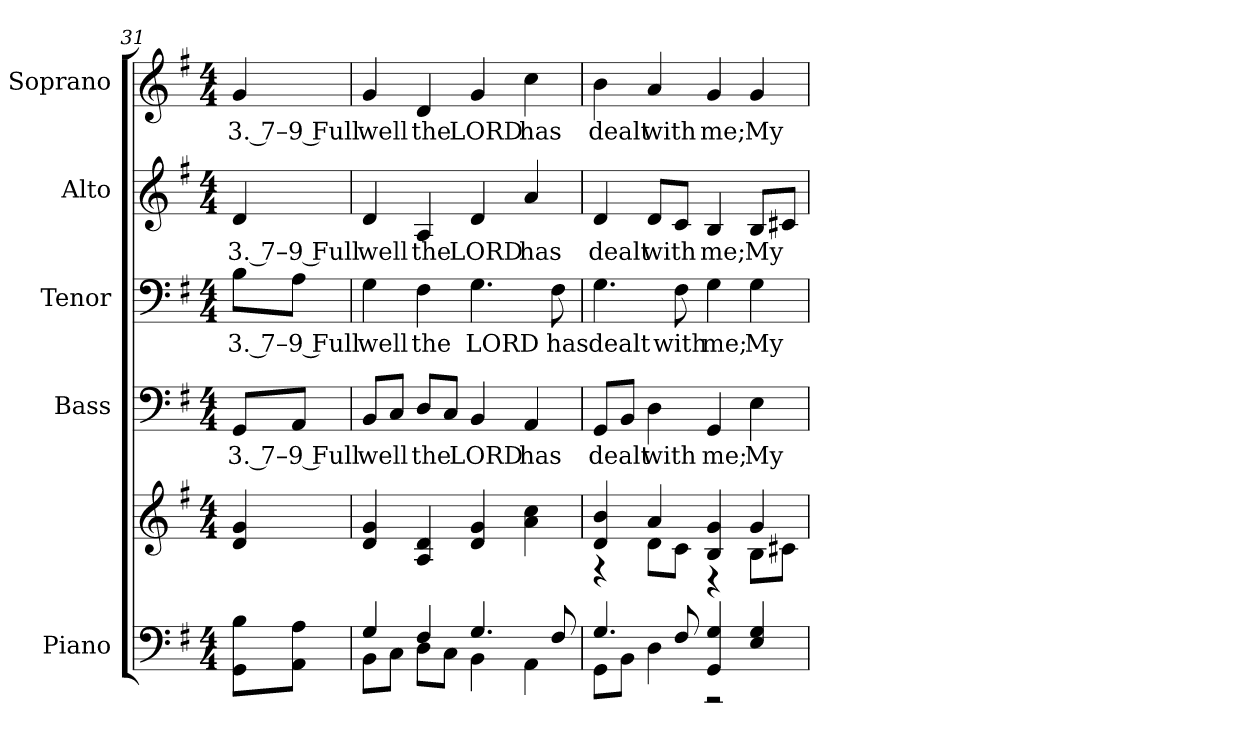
**kern	**kern	**kern	**text	**kern	**text	**kern	**text	**kern	**text
*part5	*part5	*part4	*part4	*part3	*part3	*part2	*part2	*part1	*part1
*staff6	*staff5	*staff4	*staff4	*staff3	*staff3	*staff2	*staff2	*staff1	*staff1
*I"Piano	*	*I"Bass	*	*I"Tenor	*	*I"Alto	*	*I"Soprano	*
*I'Pno.	*	*I'B.	*	*I'T.	*	*I'A.	*	*I'S.	*
!!LO:PB:g=z
*clefF4	*clefG2	*clefF4	*	*clefF4	*	*clefG2	*	*clefG2	*
*k[f#]	*k[f#]	*k[f#]	*	*k[f#]	*	*k[f#]	*	*k[f#]	*
*G:	*G:	*G:	*	*G:	*	*G:	*	*G:	*
*M4/4	*M4/4	*M4/4	*	*M4/4	*	*M4/4	*	*M4/4	*
=31	=31	=31	=31	=31	=31	=31	=31	=31	=31
!	!	!	!LO:LY:b:color=#000000	!	!	!	!	!	!
!	!	!	!	!	!LO:LY:b:color=#000000	!	!	!	!
!	!	!	!	!	!	!	!LO:LY:b:color=#000000	!	!
!	!	!	!	!	!	!	!	!	!LO:LY:b:color=#000000
8GGi\ 8BiL	4di/ 4gi	8GGi/L	3. 7–9 Full	8Bi\L	3. 7–9 Full	4di/	3. 7–9 Full	4gi/	3. 7–9 Full
8AAi\ 8AiJ	.	8AAi/J	.	8Ai\J	.	.	.	.	.
=32	=32	=32	=32	=32	=32	=32	=32	=32	=32
*^	*	*	*	*	*	*	*	*	*
!	!	!	!	!LO:LY:b:color=#000000	!	!	!	!	!	!
!	!	!	!	!	!	!LO:LY:b:color=#000000	!	!	!	!
!	!	!	!	!	!	!	!	!LO:LY:b:color=#000000	!	!
!	!	!	!	!	!	!	!	!	!	!LO:LY:b:color=#000000
4Gi/	8BBi\L	4di/ 4gi	8BBi/L	well	4Gi\	well	4di/	well	4gi/	well
.	8Ci\J	.	8Ci/J	.	.	.	.	.	.	.
!	!	!	!	!LO:LY:b:color=#000000	!	!	!	!	!	!
!	!	!	!	!	!	!LO:LY:b:color=#000000	!	!	!	!
!	!	!	!	!	!	!	!	!LO:LY:b:color=#000000	!	!
!	!	!	!	!	!	!	!	!	!	!LO:LY:b:color=#000000
4F#i/	8Di\L	4Ai/ 4di	8Di/L	the	4F#i\	the	4Ai/	the	4di/	the
.	8Ci\J	.	8Ci/J	.	.	.	.	.	.	.
!	!	!	!	!LO:LY:b:color=#000000	!	!	!	!	!	!
!	!	!	!	!	!	!LO:LY:b:color=#000000	!	!	!	!
!	!	!	!	!	!	!	!	!LO:LY:b:color=#000000	!	!
!	!	!	!	!	!	!	!	!	!	!LO:LY:b:color=#000000
4.Gi/	4BBi\	4di/ 4gi	4BBi/	LORD	4.Gi\	LORD	4di/	LORD	4gi/	LORD
!	!	!	!	!LO:LY:b:color=#000000	!	!	!	!	!	!
!	!	!	!	!	!	!	!	!LO:LY:b:color=#000000	!	!
!	!	!	!	!	!	!	!	!	!	!LO:LY:b:color=#000000
.	4AAi\	4ai\ 4cci	4AAi/	has	.	.	4ai/	has	4cci\	has
!	!	!	!	!	!	!LO:LY:b:color=#000000	!	!	!	!
8F#i/	.	.	.	.	8F#i\	has	.	.	.	.
!!LO:PB:g=z
=33	=33	=33	=33	=33	=33	=33	=33	=33	=33	=33
*	*	*^	*	*	*	*	*	*	*	*
!	!	!	!	!	!LO:LY:b:color=#000000	!	!	!	!	!	!
!	!	!	!	!	!	!	!LO:LY:b:color=#000000	!	!	!	!
!	!	!	!	!	!	!	!	!	!LO:LY:b:color=#000000	!	!
!	!	!	!	!	!	!	!	!	!	!	!LO:LY:b:color=#000000
4.Gi/	8GGi\L	4di/ 4bi	4r	8GGi/L	dealt	4.Gi\	dealt	4di/	dealt	4bi\	dealt
.	8BBi\J	.	.	8BBi/J	.	.	.	.	.	.	.
!	!	!	!	!	!LO:LY:b:color=#000000	!	!	!	!	!	!
!	!	!	!	!	!	!	!	!	!LO:LY:b:color=#000000	!	!
!	!	!	!	!	!	!	!	!	!	!	!LO:LY:b:color=#000000
.	4Di\	4ai/	8di\L	4Di\	with	.	.	8di/L	with	4ai/	with
!	!	!	!	!	!	!	!LO:LY:b:color=#000000	!	!	!	!
8F#i/	.	.	8ci\J	.	.	8F#i\	with	8ci/J	.	.	.
!	!	!	!	!	!LO:LY:b:color=#000000	!	!	!	!	!	!
!	!	!	!	!	!	!	!LO:LY:b:color=#000000	!	!	!	!
!	!	!	!	!	!	!	!	!	!LO:LY:b:color=#000000	!	!
!	!	!	!	!	!	!	!	!	!	!	!LO:LY:b:color=#000000
4GGi/ 4Gi	2r	4Bi/ 4gi	4r	4GGi/	me;	4Gi\	me;	4Bi/	me;	4gi/	me;
!	!	!	!	!	!LO:LY:b:color=#000000	!	!	!	!	!	!
!	!	!	!	!	!	!	!LO:LY:b:color=#000000	!	!	!	!
!	!	!	!	!	!	!	!	!	!LO:LY:b:color=#000000	!	!
!	!	!	!	!	!	!	!	!	!	!	!LO:LY:b:color=#000000
4Ei/ 4Gi	.	4gi/	8Bi\L	4Ei\	My	4Gi\	My	8Bi/L	My	4gi/	My
.	.	.	8c#Xi\J	.	.	.	.	8c#Xi/J	.	.	.
*v	*v	*	*	*	*	*	*	*	*	*	*
*	*v	*v	*	*	*	*	*	*	*	*
=	=	=	=	=	=	=	=	=	=
*-	*-	*-	*-	*-	*-	*-	*-	*-	*-
